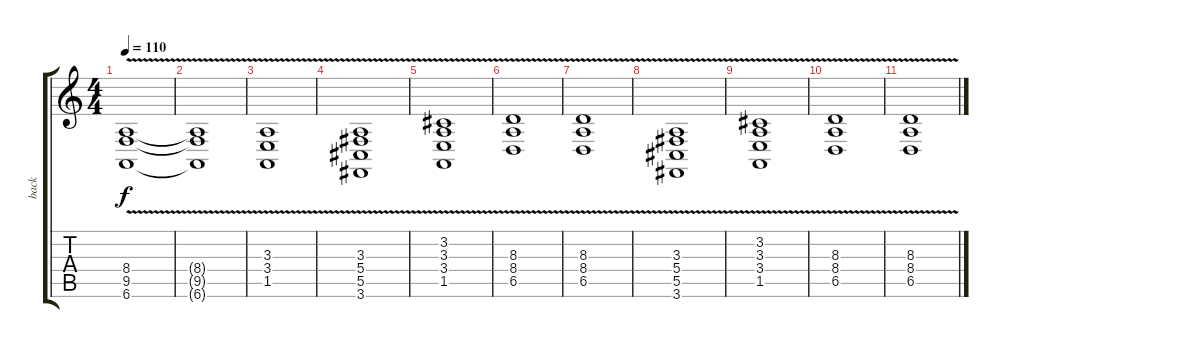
\track ("back" "back") {instrument whistle}
\staff {score tabs}
\tuning (Eb4 Bb3 Gb3 Db3 Ab2 Eb2) {hide}
\ts (4 4)
\tempo 110
\clef g2
\ks c
(8.4{v} 9.5 6.6).1{dy f} |
(8.4{t} 9.5{t} 6.6{t}).1 |
(3.3{v} 3.4 1.5).1 |
(3.3{v} 5.4 5.5 3.6).1 |
(3.2 3.3{v} 3.4 1.5).1 |
(8.3{v} 8.4 6.5).1 |
(8.3{v} 8.4 6.5).1 |
(3.3{v} 5.4 5.5 3.6).1 |
(3.2 3.3{v} 3.4 1.5).1 |
(8.3{v} 8.4 6.5).1 |
(8.3{v} 8.4 6.5).1
